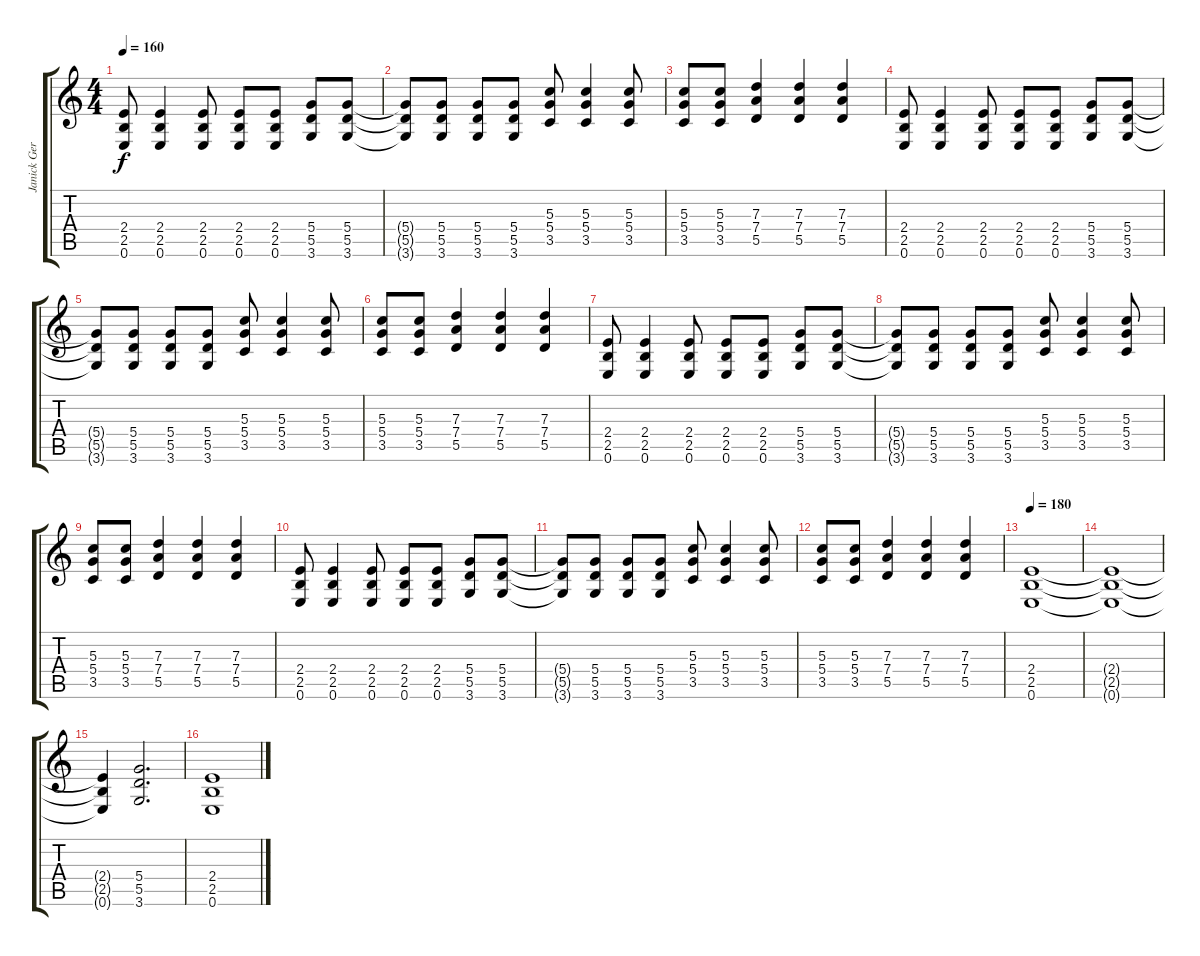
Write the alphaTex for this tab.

\track ("Janick Gers" "Janick Ger") {instrument electricguitarjazz}
\staff {score tabs}
\tuning (E4 B3 G3 D3 A2 E2) {hide}
\ts (4 4)
\tempo 160
\clef g2
\ks c
(2.4 2.5 0.6).8{dy f} (2.4 2.5 0.6).4 (2.4 2.5 0.6).8 (2.4 2.5 0.6).8 (2.4 2.5 0.6).8 (5.4 5.5 3.6).8 (5.4 5.5 3.6).8 |
(5.4{t} 5.5{t} 3.6{t}).8 (5.4 5.5 3.6).8 (5.4 5.5 3.6).8 (5.4 5.5 3.6).8 (5.3 5.4 3.5).8 (5.3 5.4 3.5).4 (5.3 5.4 3.5).8 |
(5.3 5.4 3.5).8 (5.3 5.4 3.5).8 (7.3 7.4 5.5).4 (7.3 7.4 5.5).4 (7.3 7.4 5.5).4 |
(2.4 2.5 0.6).8 (2.4 2.5 0.6).4 (2.4 2.5 0.6).8 (2.4 2.5 0.6).8 (2.4 2.5 0.6).8 (5.4 5.5 3.6).8 (5.4 5.5 3.6).8 |
(5.4{t} 5.5{t} 3.6{t}).8 (5.4 5.5 3.6).8 (5.4 5.5 3.6).8 (5.4 5.5 3.6).8 (5.3 5.4 3.5).8 (5.3 5.4 3.5).4 (5.3 5.4 3.5).8 |
(5.3 5.4 3.5).8 (5.3 5.4 3.5).8 (7.3 7.4 5.5).4 (7.3 7.4 5.5).4 (7.3 7.4 5.5).4 |
(2.4 2.5 0.6).8 (2.4 2.5 0.6).4 (2.4 2.5 0.6).8 (2.4 2.5 0.6).8 (2.4 2.5 0.6).8 (5.4 5.5 3.6).8 (5.4 5.5 3.6).8 |
(5.4{t} 5.5{t} 3.6{t}).8 (5.4 5.5 3.6).8 (5.4 5.5 3.6).8 (5.4 5.5 3.6).8 (5.3 5.4 3.5).8 (5.3 5.4 3.5).4 (5.3 5.4 3.5).8 |
(5.3 5.4 3.5).8 (5.3 5.4 3.5).8 (7.3 7.4 5.5).4 (7.3 7.4 5.5).4 (7.3 7.4 5.5).4 |
(2.4 2.5 0.6).8 (2.4 2.5 0.6).4 (2.4 2.5 0.6).8 (2.4 2.5 0.6).8 (2.4 2.5 0.6).8 (5.4 5.5 3.6).8 (5.4 5.5 3.6).8 |
(5.4{t} 5.5{t} 3.6{t}).8 (5.4 5.5 3.6).8 (5.4 5.5 3.6).8 (5.4 5.5 3.6).8 (5.3 5.4 3.5).8 (5.3 5.4 3.5).4 (5.3 5.4 3.5).8 |
(5.3 5.4 3.5).8 (5.3 5.4 3.5).8 (7.3 7.4 5.5).4 (7.3 7.4 5.5).4 (7.3 7.4 5.5).4 |
\tempo 180
(2.4 2.5 0.6).1 |
(2.4{t} 2.5{t} 0.6{t}).1 |
(2.4{t} 2.5{t} 0.6{t}).4 (5.4 5.5 3.6).2{d} |
(2.4 2.5 0.6).1
